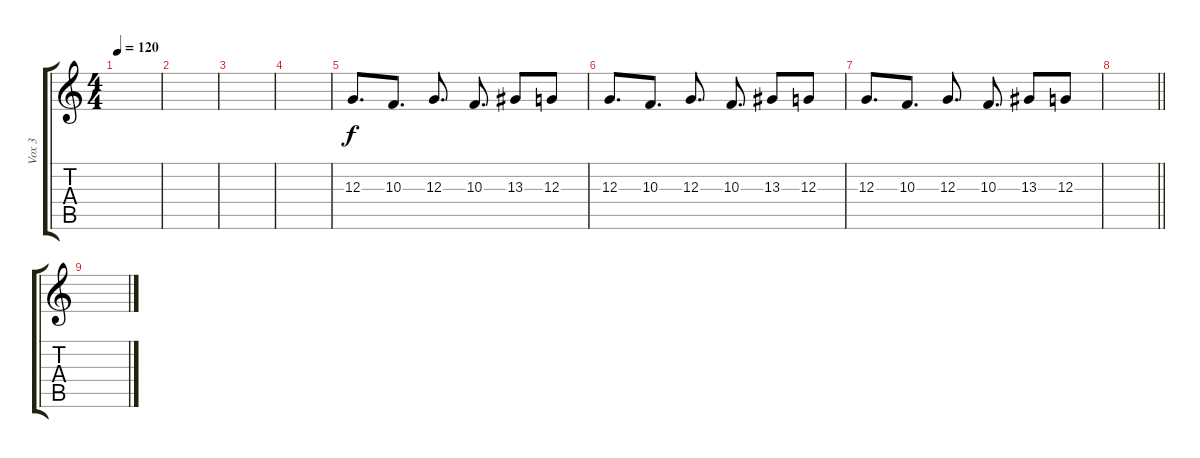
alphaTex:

\track ("Vox 3" "Vox 3") {instrument viola}
\staff {score tabs}
\tuning (E4 B3 G3 D3 A2 E2) {hide}
\ts (4 4)
\section ("" " ")
\tempo 120
\clef g2
\ks c
|
|
|
|
12.3.8{d} 10.3.8{d} 12.3.8{d} 10.3.8{d} 13.3.8 12.3.8 |
12.3.8{d} 10.3.8{d} 12.3.8{d} 10.3.8{d} 13.3.8 12.3.8 |
12.3.8{d} 10.3.8{d} 12.3.8{d} 10.3.8{d} 13.3.8 12.3.8 |
\barLineRight lightlight
|
\section ("" " ")
